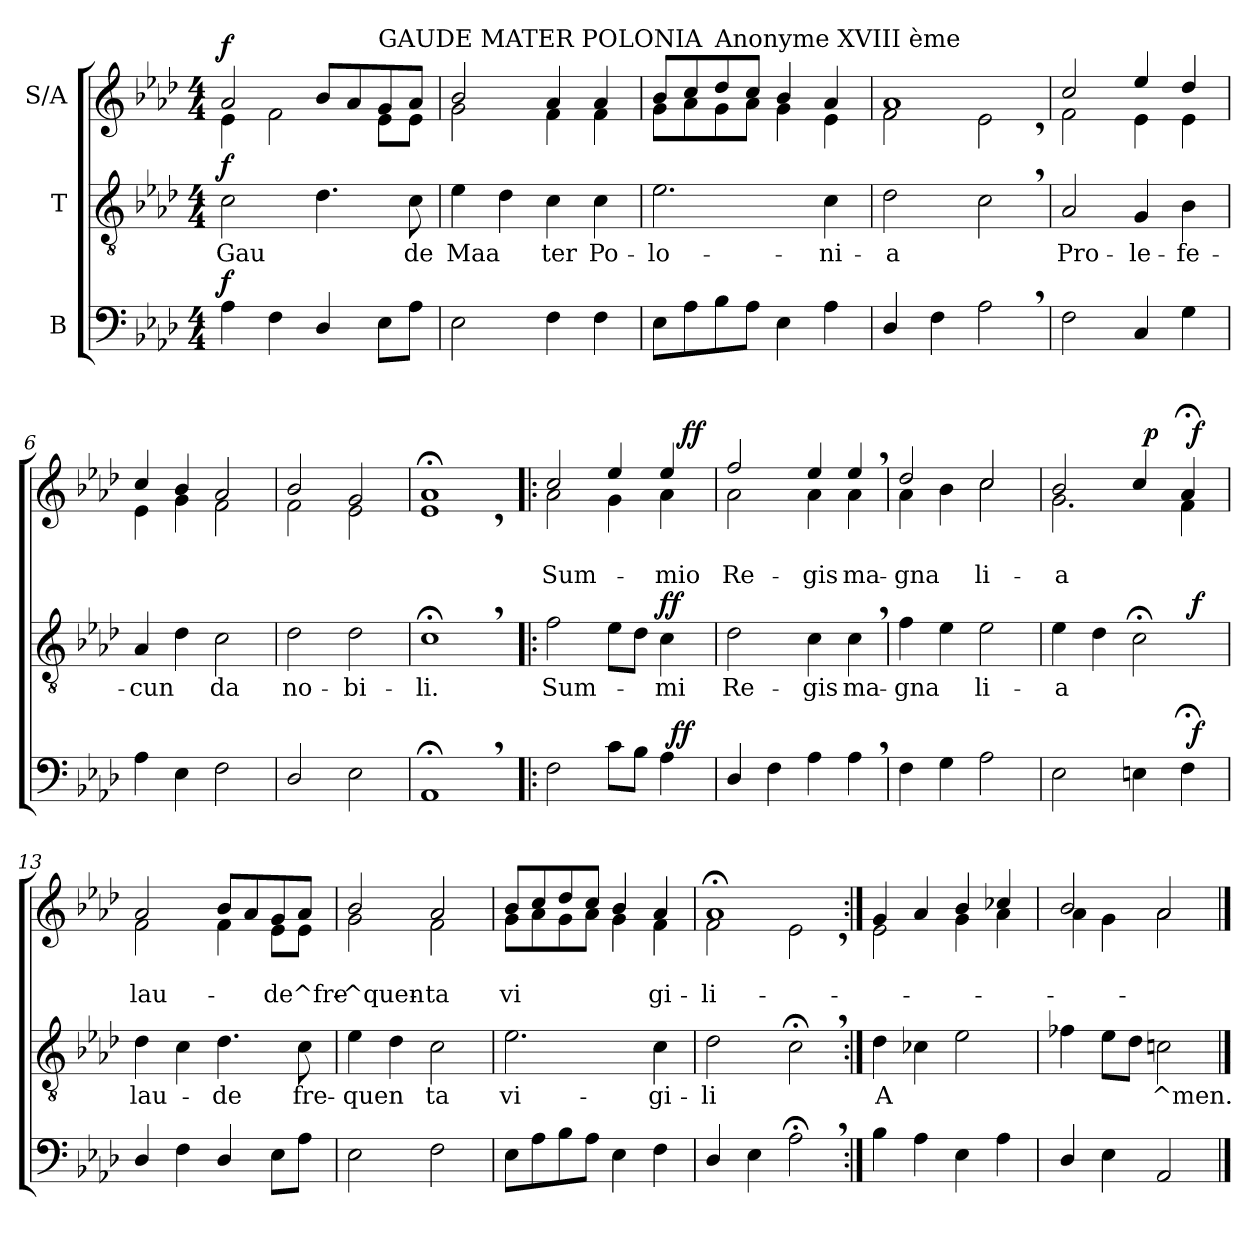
**kern	**dynam	**kern	**text	**dynam	**kern	**text	**text	**dynam
*part3	*part3	*part2	*part2	*part2	*part1	*part1	*part1	*part1
*staff3	*staff3	*staff2	*staff2	*staff2	*staff1	*staff1	*staff1	*staff1
*I"B	*	*I"T	*	*	*I"S/A	*	*	*
*clefF4	*	*clefGv2	*	*	*clefG2	*	*	*
*k[b-e-a-d-]	*	*k[b-e-a-d-]	*	*	*k[b-e-a-d-]	*	*	*
*A-:	*	*A-:	*	*	*A-:	*	*	*
*M4/4	*	*M4/4	*	*	*M4/4	*	*	*
=1	=1	=1	=1	=1	=1	=1	=1	=1
!	!	!	!	!	!LO:TX:a:i:t=Maestoso	!	!	!
!	!LO:DY:a	!	!LO:LY:b	!LO:DY:a	!	!	!	!LO:DY:a
*	*	*	*	*	*^	*	*	*
4A-\	f	2c\	Gau	f	2a-/	4e-\	.	.	f
4F\	.	.	.	.	.	2f\	.	.	.
4D-/	.	4.d-\	.	.	8b-/L	.	.	.	.
.	.	.	.	.	8a-/	.	.	.	.
!	!	!	!	!	!LO:TX:a:t=GAUDE  MATER  POLONIA	!	!	!	!
8E-\L	.	.	.	.	8g/	8e-\L	.	.	.
!	!	!	!LO:LY:b	!	!	!	!	!	!
8A-\J	.	8c\	de	.	8a-/J	8e-\J	.	.	.
=2	=2	=2	=2	=2	=2	=2	=2	=2	=2
!	!	!	!LO:LY:b	!	!	!	!	!	!
2E-\	.	4e-\	Maa	.	2b-/	2g\	.	.	.
.	.	4d-\	.	.	.	.	.	.	.
!	!	!	!LO:LY:b	!	!	!	!	!	!
4F\	.	4c\	ter	.	4a-/	4f\	.	.	.
!	!	!	!LO:LY:b	!	!	!	!	!	!
4F\	.	4c\	Po-	.	4a-/	4f\	.	.	.
=3	=3	=3	=3	=3	=3	=3	=3	=3	=3
!	!	!	!LO:LY:b	!	!	!	!	!	!
8E-\L	.	2.e-\	-lo-	.	8b-/L	8g\L	.	.	.
8A-\	.	.	.	.	8cc/	8a-\	.	.	.
!	!	!	!	!	!LO:TX:a:t=Anonyme  XVIII ème	!	!	!	!
8B-\	.	.	.	.	8dd-/	8g\	.	.	.
8A-\J	.	.	.	.	8cc/J	8a-\J	.	.	.
4E-\	.	.	.	.	4b-/	4g\	.	.	.
!	!	!	!LO:LY:b	!	!	!	!	!	!
4A-\	.	4c\	-ni-	.	4a-/	4e-\	.	.	.
!!LO:LB:g=z	!!
=4	=4	=4	=4	=4	=4	=4	=4	=4	=4
!	!	!	!LO:LY:b	!	!	!	!	!	!
4D-/	.	2d-\	-a	.	1a-	2f\	.	.	.
4F\	.	.	.	.	.	.	.	.	.
2A-,<\	.	2c,<\	.	.	.	2e-,>\	.	.	.
=5	=5	=5	=5	=5	=5	=5	=5	=5	=5
!	!	!	!LO:LY:b	!	!	!	!	!	!
2F\	.	2A-/	Pro-	.	2cc/	2f\	.	.	.
!	!	!	!LO:LY:b	!	!	!	!	!	!
4C/	.	4G/	-le-	.	4ee-/	4e-\	.	.	.
!	!	!	!LO:LY:b	!	!	!	!	!	!
4G\	.	4B-\	-fe-	.	4dd-/	4e-\	.	.	.
=6	=6	=6	=6	=6	=6	=6	=6	=6	=6
!	!	!	!LO:LY:b	!	!	!	!	!	!
4A-\	.	4A-/	-cun	.	4cc/	4e-\	.	.	.
4E-\	.	4d-\	.	.	4b-/	4g\	.	.	.
!	!	!	!LO:LY:b	!	!	!	!	!	!
2F\	.	2c\	da	.	2a-/	2f\	.	.	.
=7	=7	=7	=7	=7	=7	=7	=7	=7	=7
!	!	!	!LO:LY:b	!	!	!	!	!	!
2D-/	.	2d-\	no-	.	2b-/	2f\	.	.	.
!	!	!	!LO:LY:b	!	!	!	!	!	!
2E-\	.	2d-\	-bi-	.	2g/	2e-\	.	.	.
=8	=8	=8	=8	=8	=8	=8	=8	=8	=8
!	!	!	!LO:LY:b	!	!	!	!	!	!
1AA-;,<	.	1c;<,<	-li.	.	1a-;<	1e-,<	.	.	.
!!LO:LB:g=z
=9!|:	=9!|:	=9!|:	=9!|:	=9!|:	=9!|:	=9!|:	=9!|:	=9!|:	=9!|:
!	!	!	!LO:LY:b	!	!	!	!	!LO:LY:b	!
*^	*	*	*	*	*	*^	*	*	*
2F\	2ryy	.	2f\	Sum-	.	2cc/	2a-\	2ryy	.	Sum-	.
8c\L	4ryy	.	8e-\L	.	.	4ee-/	4g\	4ryy	.	.	.
8B-\J	.	.	8d-\J	.	.	.	.	.	.	.	.
!	!	!	!	!LO:LY:b	!LO:DY:a	!	!	!	!	!LO:LY:b	!
4A-\	32ryy	.	4c\	-mi	ff	4ee-/	4a-\	16ryy	.	-mio	.
!	!	!LO:DY:a	!	!	!	!	!	!	!	!	!
.	8..ryy	ff	.	.	.	.	.	.	.	.	.
!	!	!	!	!	!	!	!	!	!	!	!LO:DY:a
.	.	.	.	.	.	.	.	8.ryy	.	.	ff
=10	=10	=10	=10	=10	=10	=10	=10	=10	=10	=10	=10
!	!	!	!	!LO:LY:b	!	!	!	!	!	!LO:LY:b	!
*v	*v	*	*	*	*	*	*v	*v	*	*	*
4D-/	.	2d-\	Re-	.	2ff/	2a-\	.	Re-	.
4F\	.	.	.	.	.	.	.	.	.
!	!	!	!LO:LY:b	!	!	!	!	!LO:LY:b	!
4A-\	.	4c\	-gis	.	4ee-/	4a-\	.	-gis	.
!	!	!	!LO:LY:b	!	!	!	!	!LO:LY:b	!
4A-,<\	.	4c,<\	ma-	.	4ee-,</	4a-\	.	ma-	.
=11	=11	=11	=11	=11	=11	=11	=11	=11	=11
!	!	!	!LO:LY:b	!	!	!	!	!LO:LY:b	!
4F\	.	4f\	-gna	.	2dd-/	4a-\	.	-gna	.
4G\	.	4e-\	.	.	.	4b-\	.	.	.
!	!	!	!LO:LY:b	!	!	!	!	!LO:LY:b	!
2A-\	.	2e-\	li-	.	2cc/	2cc\	.	li-	.
!!LO:LB:g=z
=12	=12	=12	=12	=12	=12	=12	=12	=12	=12
!	!	!	!LO:LY:b	!	!	!	!	!LO:LY:b	!
*^	*	*^	*	*	*^	*^	*	*	*
2E-\	2ryy	.	4e-\	2ryy	-a	.	2b-/	2.g\	2ryy	2ryy	.	-a	.
.	.	.	4d-\	.	.	.	.	.	.	.	.	.	.
4En\	4ryy	.	2c;<\	4ryy	.	.	4cc/	.	32ryy	4ryy	.	.	.
!	!	!	!	!	!	!	!	!	!	!	!	!	!LO:DY:a
.	.	.	.	.	.	.	.	.	4...ryy	.	.	.	p
4F;<\	32ryy	.	.	32ryy	.	.	4a-;</	4f\	.	32ryy	.	.	.
!	!	!LO:DY:a	!	!	!	!LO:DY:a	!	!	!	!	!	!	!LO:DY:a
.	8..ryy	f	.	8..ryy	.	f	.	.	.	8..ryy	.	.	f
=13	=13	=13	=13	=13	=13	=13	=13	=13	=13	=13	=13	=13	=13
!	!	!	!	!	!LO:LY:b	!	!	!	!	!	!	!LO:LY:b	!
*v	*v	*	*	*	*	*	*	*v	*v	*v	*	*	*
*	*	*v	*v	*	*	*	*	*	*	*
4D-/	.	4d-\	lau-	.	2a-/	2f\	.	lau-	.
4F\	.	4c\	.	.	.	.	.	.	.
!	!	!	!LO:LY:b	!	!	!	!	!	!
4D-/	.	4.d-\	-de	.	8b-/L	4f\	.	.	.
.	.	.	.	.	8a-/	.	.	.	.
!	!	!	!	!	!	!	!	!LO:LY:b	!
8E-\L	.	.	.	.	8g/	8e-\L	.	-de	.
!	!	!	!LO:LY:b	!	!	!	!	!LO:LY:b	!
8A-\J	.	8c\	fre-	.	8a-/J	8e-\J	.	^fre-	.
=14	=14	=14	=14	=14	=14	=14	=14	=14	=14
!	!	!	!LO:LY:b	!	!	!	!	!LO:LY:b	!
2E-\	.	4e-\	-quen	.	2b-/	2g\	.	-^quen-	.
.	.	4d-\	.	.	.	.	.	.	.
!	!	!	!LO:LY:b	!	!	!	!	!LO:LY:b	!
2F\	.	2c\	ta	.	2a-/	2f\	.	-ta	.
!!LO:LB:g=z	!!
=15	=15	=15	=15	=15	=15	=15	=15	=15	=15
!	!	!	!LO:LY:b	!	!	!	!	!LO:LY:b	!
8E-\L	.	2.e-\	vi-	.	8b-/L	8g\L	.	vi	.
8A-\	.	.	.	.	8cc/	8a-\	.	.	.
8B-\	.	.	.	.	8dd-/	8g\	.	.	.
8A-\J	.	.	.	.	8cc/J	8a-\J	.	.	.
4E-\	.	.	.	.	4b-/	4g\	.	.	.
!	!	!	!LO:LY:b	!	!	!	!	!LO:LY:b	!
4F\	.	4c\	-gi-	.	4a-/	4f\	.	gi-	.
=16	=16	=16	=16	=16	=16	=16	=16	=16	=16
!	!	!	!LO:LY:b	!	!	!	!	!LO:LY:b	!
4D-/	.	2d-\	-li	.	1a-;<	2f\	.	-li-	.
4E-\	.	.	.	.	.	.	.	.	.
2A-;<,<\	.	2c;<,<\	.	.	.	2e-,>\	.	.	.
=17:|!	=17:|!	=17:|!	=17:|!	=17:|!	=17:|!	=17:|!	=17:|!	=17:|!	=17:|!
!	!	!	!LO:LY:b	!	!	!	!	!	!
4B-\	.	4d-\	A	.	4g/	2e-\	.	.	.
4A-\	.	4c-X\	.	.	4a-/	.	.	.	.
4E-\	.	2e-\	.	.	4b-/	4g\	.	.	.
4A-\	.	.	.	.	4cc-X/	4a-\	.	.	.
=18	=18	=18	=18	=18	=18	=18	=18	=18	=18
4D-/	.	4f-X\	.	.	2b-/	4a-\	.	.	.
4E-\	.	8e-\L	.	.	.	4g\	.	.	.
.	.	8d-\J	.	.	.	.	.	.	.
!	!	!	!LO:LY:b	!	!	!	!	!	!
2AA-/	.	2cni\	^men.	.	2a-/	2a-\	.	.	.
*	*	*	*	*	*v	*v	*	*	*
==	==	==	==	==	==	==	==	==
*-	*-	*-	*-	*-	*-	*-	*-	*-
